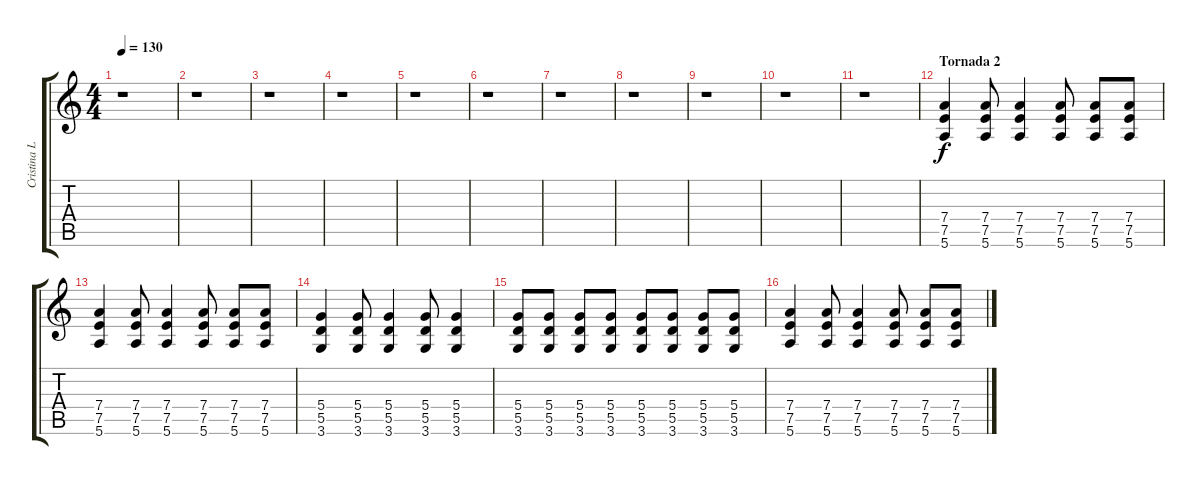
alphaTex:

\track ("Cristina Llanos (Guitarra)" "Cristina L") {instrument electricguitarclean}
\staff {score tabs}
\tuning (E4 B3 G3 D3 A2 E2) {hide}
\ts (4 4)
\tempo 130
\clef g2
\ks c
r.1{dy f} |
r.1 |
r.1 |
r.1 |
r.1 |
r.1 |
r.1 |
r.1 |
r.1 |
r.1 |
r.1 |
\section ("" "Tornada 2")
(7.4 7.5 5.6).4{volume 16 instrument overdrivenguitar} (7.4 7.5 5.6).8 (7.4 7.5 5.6).4 (7.4 7.5 5.6).8 (7.4 7.5 5.6).8 (7.4 7.5 5.6).8 |
(7.4 7.5 5.6).4 (7.4 7.5 5.6).8 (7.4 7.5 5.6).4 (7.4 7.5 5.6).8 (7.4 7.5 5.6).8 (7.4 7.5 5.6).8 |
(5.4 5.5 3.6).4 (5.4 5.5 3.6).8 (5.4 5.5 3.6).4 (5.4 5.5 3.6).8 (5.4 5.5 3.6).4 |
(5.4 5.5 3.6).8 (5.4 5.5 3.6).8 (5.4 5.5 3.6).8 (5.4 5.5 3.6).8 (5.4 5.5 3.6).8 (5.4 5.5 3.6).8 (5.4 5.5 3.6).8 (5.4 5.5 3.6).8 |
(7.4 7.5 5.6).4 (7.4 7.5 5.6).8 (7.4 7.5 5.6).4 (7.4 7.5 5.6).8 (7.4 7.5 5.6).8 (7.4 7.5 5.6).8
